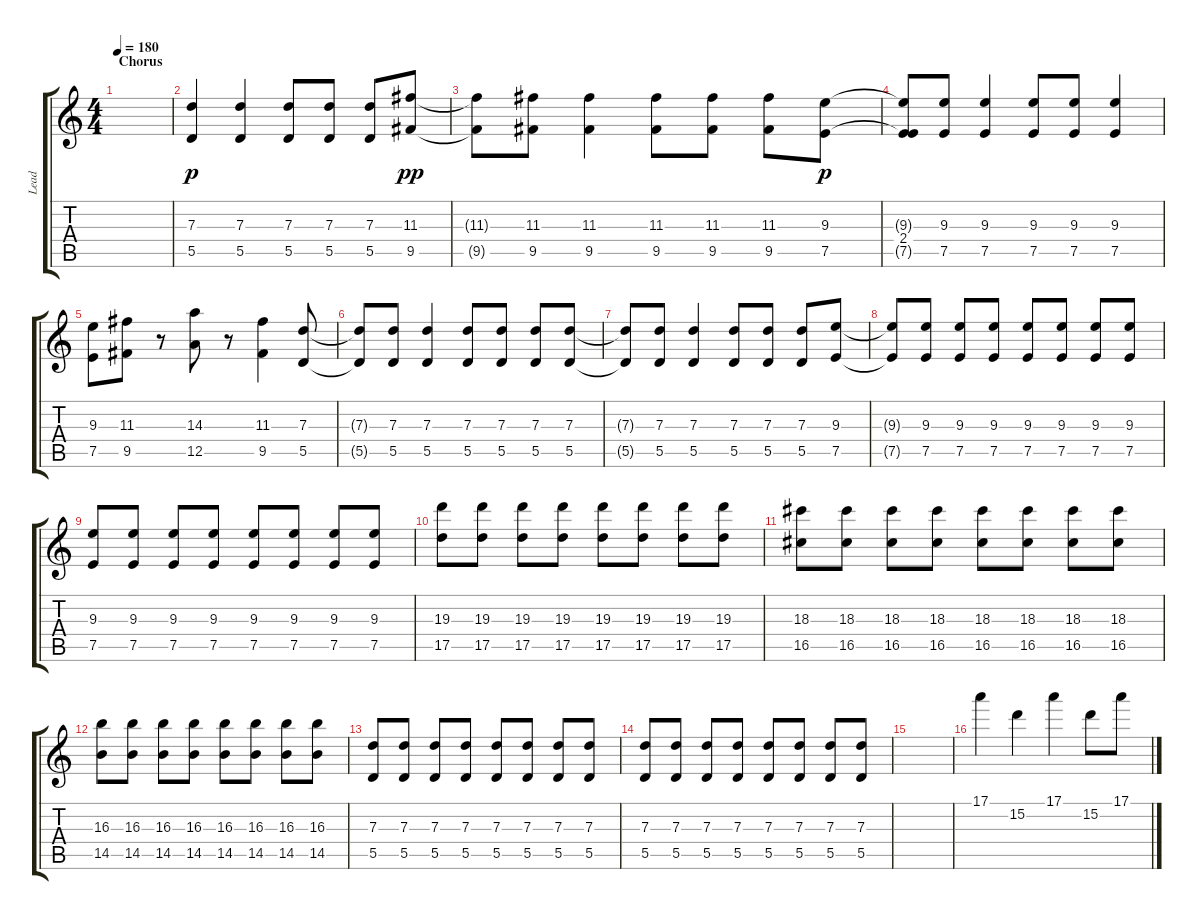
\track ("Lead" "Lead") {instrument distortionguitar}
\staff {score tabs}
\tuning (E4 B3 G3 D3 A2 D2) {hide}
\ts (4 4)
\section ("" "Chorus")
\tempo 180
\clef g2
\ks c
|
(7.3 5.5).4{dy p volume 13} (7.3 5.5).4 (7.3 5.5).8 (7.3 5.5).8 (7.3 5.5).8 (11.3 9.5).8{dy pp} |
(11.3{t} 9.5{t}).8 (11.3 9.5).8 (11.3 9.5).4 (11.3 9.5).8 (11.3 9.5).8 (11.3 9.5).8 (9.3 7.5).8{dy p} |
(9.3{t} 2.4 7.5{t}).8 (9.3 7.5).8 (9.3 7.5).4 (9.3 7.5).8 (9.3 7.5).8 (9.3 7.5).4 |
(9.3 7.5).8 (11.3 9.5).8 r.8 (14.3 12.5).8 r.8 (11.3 9.5).4 (7.3 5.5).8 |
(7.3{t} 5.5{t}).8 (7.3 5.5).8 (7.3 5.5).4 (7.3 5.5).8 (7.3 5.5).8 (7.3 5.5).8 (7.3 5.5).8 |
(7.3{t} 5.5{t}).8 (7.3 5.5).8 (7.3 5.5).4 (7.3 5.5).8 (7.3 5.5).8 (7.3 5.5).8 (9.3 7.5).8 |
(9.3{t} 7.5{t}).8 (9.3 7.5).8 (9.3 7.5).8 (9.3 7.5).8 (9.3 7.5).8 (9.3 7.5).8 (9.3 7.5).8 (9.3 7.5).8 |
(9.3 7.5).8 (9.3 7.5).8 (9.3 7.5).8 (9.3 7.5).8 (9.3 7.5).8 (9.3 7.5).8 (9.3 7.5).8 (9.3 7.5).8 |
(19.3 17.5).8 (19.3 17.5).8 (19.3 17.5).8 (19.3 17.5).8 (19.3 17.5).8 (19.3 17.5).8 (19.3 17.5).8 (19.3 17.5).8 |
(18.3 16.5).8 (18.3 16.5).8 (18.3 16.5).8 (18.3 16.5).8 (18.3 16.5).8 (18.3 16.5).8 (18.3 16.5).8 (18.3 16.5).8 |
(16.3 14.5).8 (16.3 14.5).8 (16.3 14.5).8 (16.3 14.5).8 (16.3 14.5).8 (16.3 14.5).8 (16.3 14.5).8 (16.3 14.5).8 |
(7.3 5.5).8 (7.3 5.5).8 (7.3 5.5).8 (7.3 5.5).8 (7.3 5.5).8 (7.3 5.5).8 (7.3 5.5).8 (7.3 5.5).8 |
(7.3 5.5).8 (7.3 5.5).8 (7.3 5.5).8 (7.3 5.5).8 (7.3 5.5).8 (7.3 5.5).8 (7.3 5.5).8 (7.3 5.5).8 |
|
17.1.4 15.2.4 17.1.4 15.2.8 17.1.8
